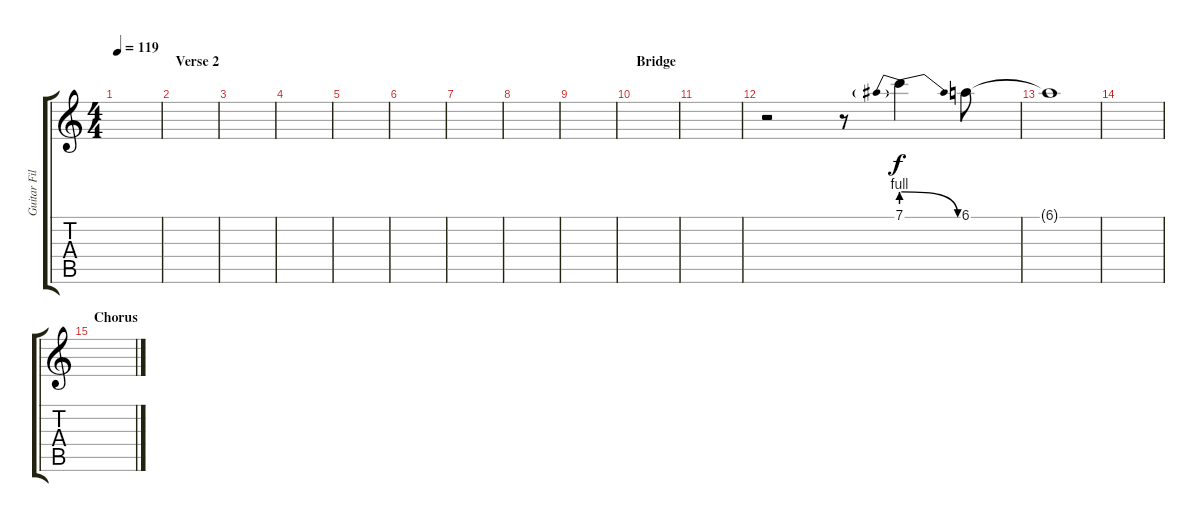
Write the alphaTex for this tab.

\track ("Guitar Fills" "Guitar Fil") {instrument overdrivenguitar}
\staff {score tabs}
\tuning (Eb4 Bb3 Gb3 Db3 Ab2 Eb2) {hide}
\ts (4 4)
\tempo 119
\clef g2
\ks c
|
\section ("" "Verse 2")
|
|
|
|
|
|
|
|
\section ("" "Bridge")
|
|
r.2 r.8 7.1{be (prebendrelease 0 4 60 0)}.4 6.1.8 |
6.1{t}.1{volume 2} |
|
\section ("" "Chorus")
